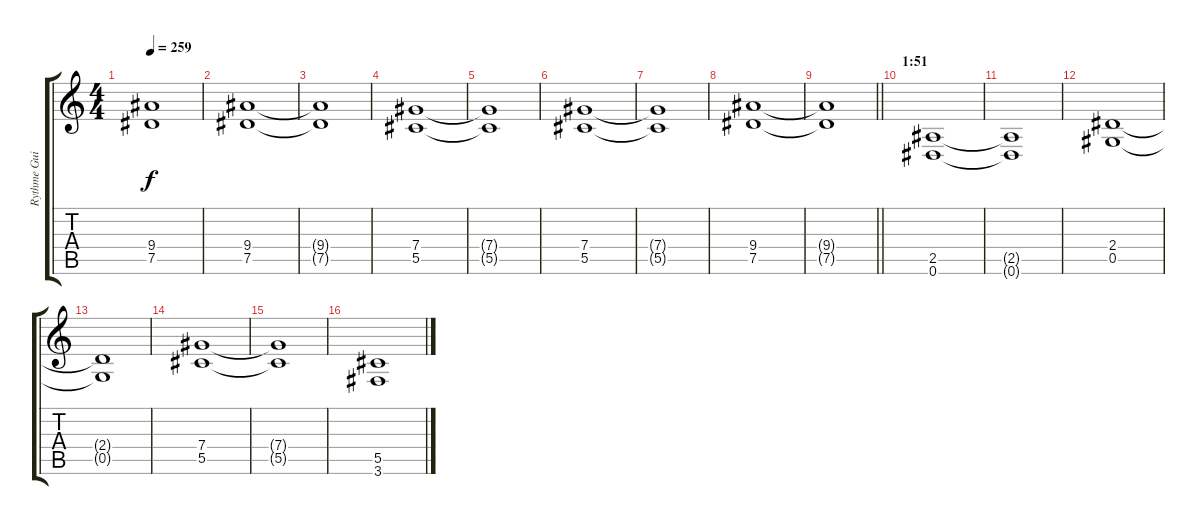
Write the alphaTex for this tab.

\track ("Rythme Guitar" "Rythme Gui") {instrument overdrivenguitar}
\staff {score tabs}
\tuning (Eb4 Bb3 Gb3 Db3 Ab2 Eb2) {hide}
\ts (4 4)
\tempo 259
\clef g2
\ks c
(9.4{t} 7.5{t}).1{dy f} |
(9.4 7.5).1 |
(9.4{t} 7.5{t}).1 |
(7.4 5.5).1 |
(7.4{t} 5.5{t}).1 |
(7.4 5.5).1 |
(7.4{t} 5.5{t}).1 |
(9.4 7.5).1 |
\barLineRight lightlight
(9.4{t} 7.5{t}).1 |
\section ("" "1:51")
(2.5 0.6).1 |
(2.5{t} 0.6{t}).1 |
(2.4 0.5).1 |
(2.4{t} 0.5{t}).1 |
(7.4 5.5).1 |
(7.4{t} 5.5{t}).1 |
(5.5 3.6).1
